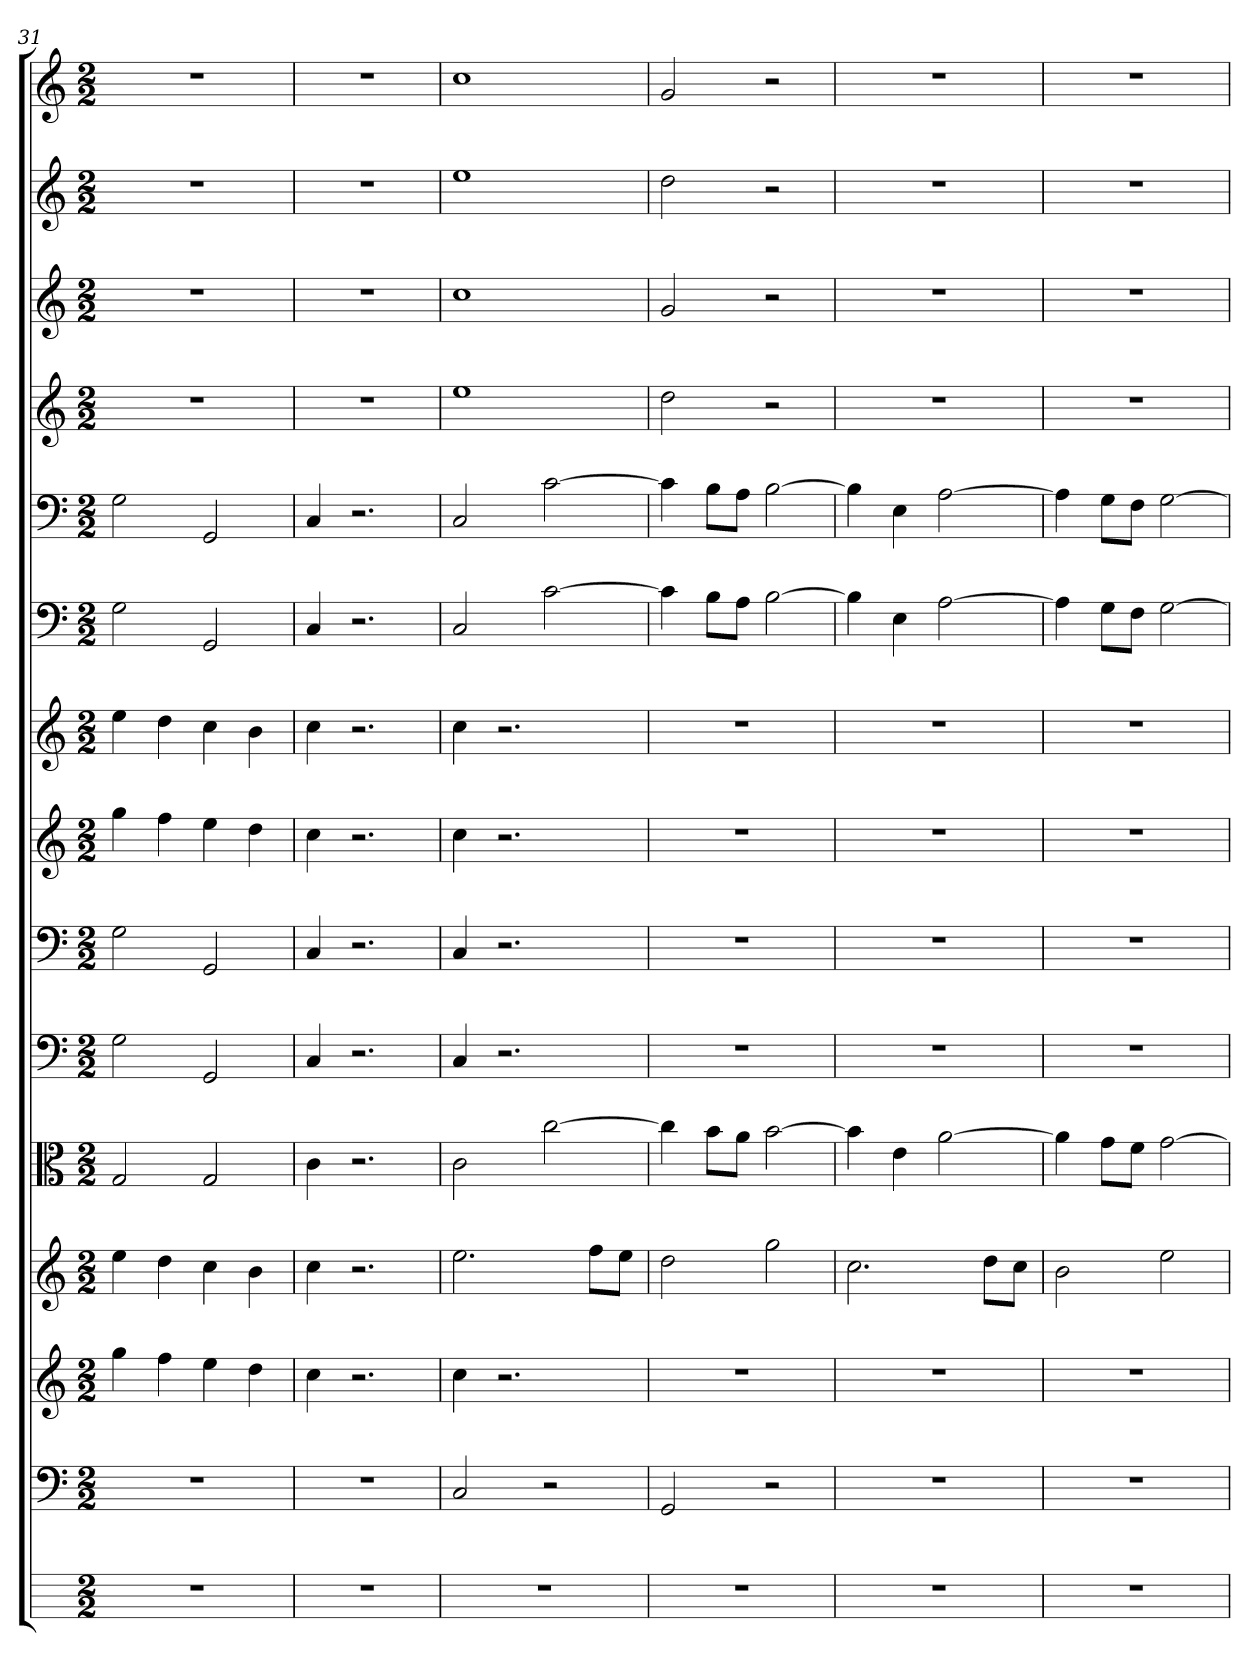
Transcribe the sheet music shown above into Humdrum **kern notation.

**kern	**kern	**kern	**kern	**kern	**kern	**kern	**kern	**kern	**kern	**kern	**kern	**kern	**kern	**kern
*part15	*part14	*part13	*part12	*part11	*part10	*part9	*part8	*part7	*part6	*part5	*part4	*part3	*part2	*part1
*staff15	*staff14	*staff13	*staff12	*staff11	*staff10	*staff9	*staff8	*staff7	*staff6	*staff5	*staff4	*staff3	*staff2	*staff1
*	*clefF4	*	*	*clefC3	*clefF4	*clefF4	*	*	*clefF4	*clefF4	*	*	*	*
*k[]	*k[]	*k[]	*k[]	*k[]	*k[]	*k[]	*k[]	*k[]	*k[]	*k[]	*k[]	*k[]	*k[]	*k[]
*C:	*C:	*C:	*C:	*C:	*C:	*C:	*C:	*C:	*C:	*C:	*C:	*C:	*C:	*C:
*M2/2	*M2/2	*M2/2	*M2/2	*M2/2	*M2/2	*M2/2	*M2/2	*M2/2	*M2/2	*M2/2	*M2/2	*M2/2	*M2/2	*M2/2
=31	=31	=31	=31	=31	=31	=31	=31	=31	=31	=31	=31	=31	=31	=31
1r	1r	4gg	4ee	2G	2G	2G	4gg	4ee	2G	2G	1r	1r	1r	1r
.	.	4ff	4dd	.	.	.	4ff	4dd	.	.	.	.	.	.
.	.	4ee	4cc	2G	2GG	2GG	4ee	4cc	2GG	2GG	.	.	.	.
.	.	4dd	4b	.	.	.	4dd	4b	.	.	.	.	.	.
=32	=32	=32	=32	=32	=32	=32	=32	=32	=32	=32	=32	=32	=32	=32
1r	1r	4cc	4cc	4c	4C	4C	4cc	4cc	4C	4C	1r	1r	1r	1r
.	.	2.r	2.r	2.r	2.r	2.r	2.r	2.r	2.r	2.r	.	.	.	.
=33	=33	=33	=33	=33	=33	=33	=33	=33	=33	=33	=33	=33	=33	=33
1r	2C	4cc	2.ee	2c	4C	4C	4cc	4cc	2C	2C	1ee	1cc	1ee	1cc
.	.	2.r	.	.	2.r	2.r	2.r	2.r	.	.	.	.	.	.
.	2r	.	.	[2cc	.	.	.	.	[2c	[2c	.	.	.	.
.	.	.	8ffL	.	.	.	.	.	.	.	.	.	.	.
.	.	.	8eeJ	.	.	.	.	.	.	.	.	.	.	.
=34	=34	=34	=34	=34	=34	=34	=34	=34	=34	=34	=34	=34	=34	=34
1r	2GG	1r	2dd	4cc]	1r	1r	1r	1r	4c]	4c]	2dd	2g	2dd	2g
.	.	.	.	8b\L	.	.	.	.	8B\L	8B\L	.	.	.	.
.	.	.	.	8a\J	.	.	.	.	8A\J	8A\J	.	.	.	.
.	2r	.	2gg	[2b	.	.	.	.	[2B	[2B	2r	2r	2r	2r
=35	=35	=35	=35	=35	=35	=35	=35	=35	=35	=35	=35	=35	=35	=35
1r	1r	1r	2.cc	4b]	1r	1r	1r	1r	4B]	4B]	1r	1r	1r	1r
.	.	.	.	4e	.	.	.	.	4E	4E	.	.	.	.
.	.	.	.	[2a	.	.	.	.	[2A	[2A	.	.	.	.
.	.	.	8ddL	.	.	.	.	.	.	.	.	.	.	.
.	.	.	8ccJ	.	.	.	.	.	.	.	.	.	.	.
=36	=36	=36	=36	=36	=36	=36	=36	=36	=36	=36	=36	=36	=36	=36
1r	1r	1r	2b	4a]	1r	1r	1r	1r	4A]	4A]	1r	1r	1r	1r
.	.	.	.	8g\L	.	.	.	.	8G\L	8G\L	.	.	.	.
.	.	.	.	8f\J	.	.	.	.	8F\J	8F\J	.	.	.	.
.	.	.	2ee	[2g	.	.	.	.	[2G	[2G	.	.	.	.
=	=	=	=	=	=	=	=	=	=	=	=	=	=	=
*-	*-	*-	*-	*-	*-	*-	*-	*-	*-	*-	*-	*-	*-	*-
